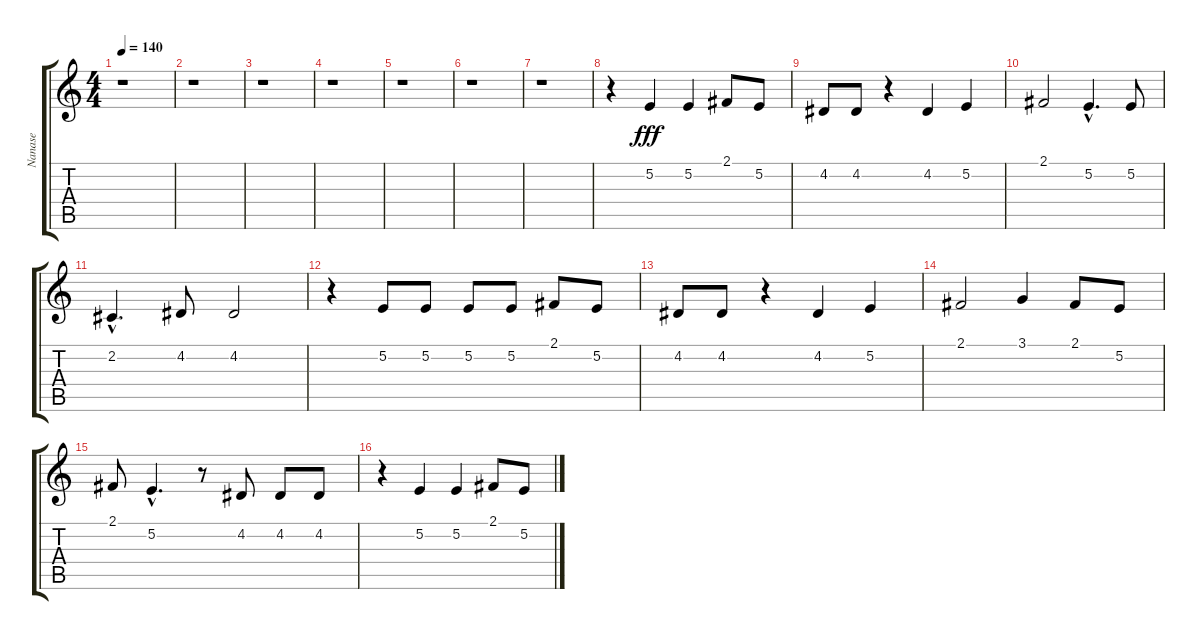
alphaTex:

\track ("Nanase" "Nanase") {instrument altosax}
\staff {score tabs}
\tuning (E4 B3 G3 D3 A2 E2) {hide}
\ts (4 4)
\tempo 140
\clef g2
\ks c
r.1{dy fff} |
r.1 |
r.1 |
r.1 |
r.1 |
r.1 |
r.1 |
r.4 5.2.4 5.2.4 2.1.8 5.2.8 |
4.2.8 4.2.8 r.4 4.2.4 5.2.4 |
2.1.2 5.2{hac}.4{d} 5.2.8 |
2.2{hac}.4{d} 4.2.8 4.2.2 |
r.4 5.2.8 5.2.8 5.2.8 5.2.8 2.1.8 5.2.8 |
4.2.8 4.2.8 r.4 4.2.4 5.2.4 |
2.1.2 3.1.4 2.1.8 5.2.8 |
2.1.8 5.2{hac}.4{d} r.8 4.2.8 4.2.8 4.2.8 |
r.4 5.2.4 5.2.4 2.1.8 5.2.8
